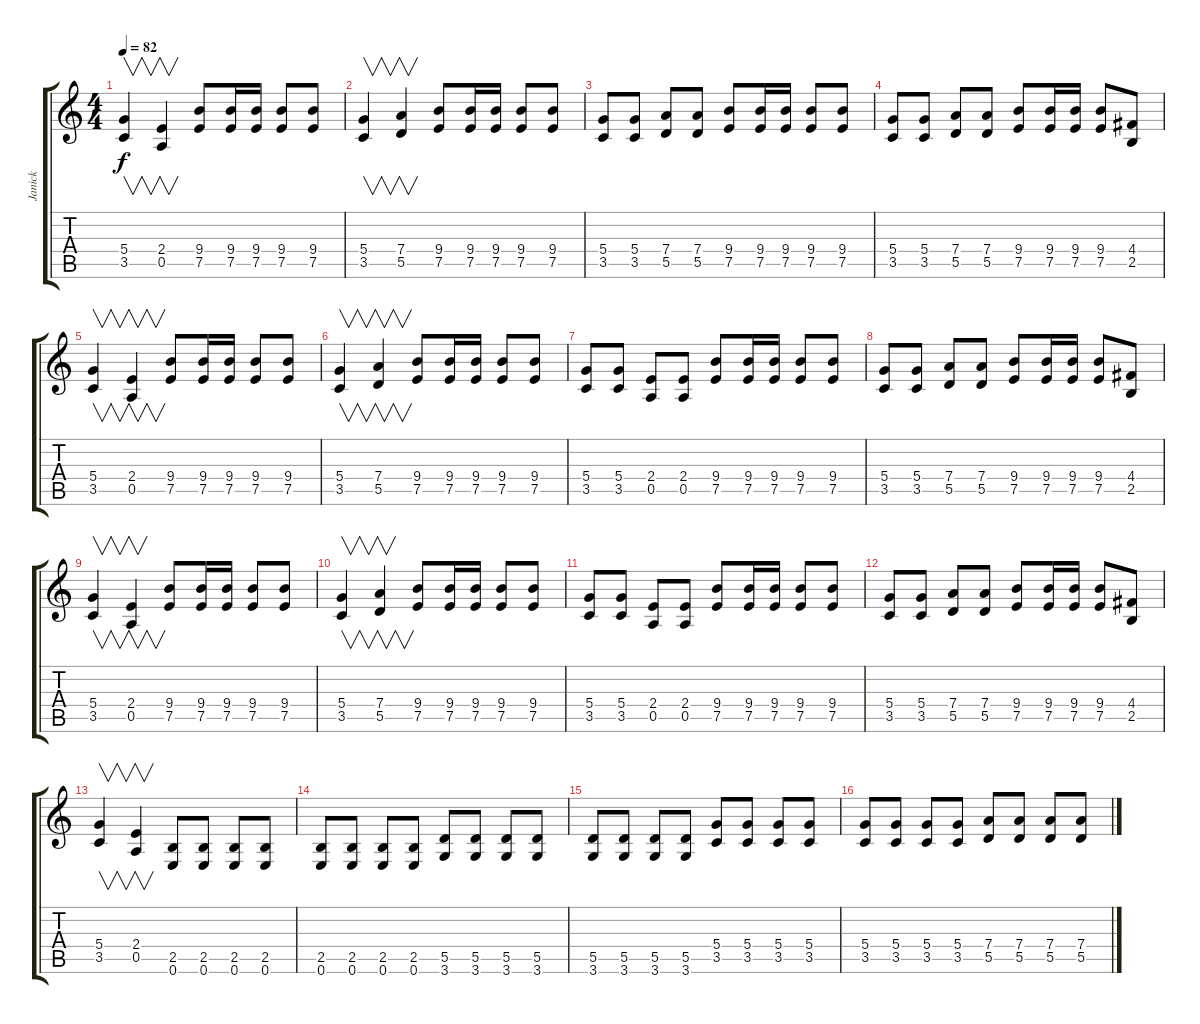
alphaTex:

\track ("Janick" "Janick") {instrument acousticguitarnylon}
\staff {score tabs}
\tuning (E4 B3 G3 D3 A2 E2) {hide}
\ts (4 4)
\tempo 82
\clef g2
\ks c
(5.4 3.5).4{v dy f} (2.4 0.5).4{v} (9.4 7.5).8 (9.4 7.5).16 (9.4 7.5).16 (9.4 7.5).8 (9.4 7.5).8 |
(5.4 3.5).4{v} (7.4 5.5).4{v} (9.4 7.5).8 (9.4 7.5).16 (9.4 7.5).16 (9.4 7.5).8 (9.4 7.5).8 |
(5.4 3.5).8 (5.4 3.5).8 (7.4 5.5).8 (7.4 5.5).8 (9.4 7.5).8 (9.4 7.5).16 (9.4 7.5).16 (9.4 7.5).8 (9.4 7.5).8 |
(5.4 3.5).8 (5.4 3.5).8 (7.4 5.5).8 (7.4 5.5).8 (9.4 7.5).8 (9.4 7.5).16 (9.4 7.5).16 (9.4 7.5).8 (4.4 2.5).8 |
(5.4 3.5).4{v} (2.4 0.5).4{v} (9.4 7.5).8 (9.4 7.5).16 (9.4 7.5).16 (9.4 7.5).8 (9.4 7.5).8 |
(5.4 3.5).4{v} (7.4 5.5).4{v} (9.4 7.5).8 (9.4 7.5).16 (9.4 7.5).16 (9.4 7.5).8 (9.4 7.5).8 |
(5.4 3.5).8 (5.4 3.5).8 (2.4 0.5).8 (2.4 0.5).8 (9.4 7.5).8 (9.4 7.5).16 (9.4 7.5).16 (9.4 7.5).8 (9.4 7.5).8 |
(5.4 3.5).8 (5.4 3.5).8 (7.4 5.5).8 (7.4 5.5).8 (9.4 7.5).8 (9.4 7.5).16 (9.4 7.5).16 (9.4 7.5).8 (4.4 2.5).8 |
(5.4 3.5).4{v} (2.4 0.5).4{v} (9.4 7.5).8 (9.4 7.5).16 (9.4 7.5).16 (9.4 7.5).8 (9.4 7.5).8 |
(5.4 3.5).4{v} (7.4 5.5).4{v} (9.4 7.5).8 (9.4 7.5).16 (9.4 7.5).16 (9.4 7.5).8 (9.4 7.5).8 |
(5.4 3.5).8 (5.4 3.5).8 (2.4 0.5).8 (2.4 0.5).8 (9.4 7.5).8 (9.4 7.5).16 (9.4 7.5).16 (9.4 7.5).8 (9.4 7.5).8 |
(5.4 3.5).8 (5.4 3.5).8 (7.4 5.5).8 (7.4 5.5).8 (9.4 7.5).8 (9.4 7.5).16 (9.4 7.5).16 (9.4 7.5).8 (4.4 2.5).8 |
(5.4 3.5).4{v} (2.4 0.5).4{v} (2.5 0.6).8 (2.5 0.6).8 (2.5 0.6).8 (2.5 0.6).8 |
(2.5 0.6).8 (2.5 0.6).8 (2.5 0.6).8 (2.5 0.6).8 (5.5 3.6).8 (5.5 3.6).8 (5.5 3.6).8 (5.5 3.6).8 |
(5.5 3.6).8 (5.5 3.6).8 (5.5 3.6).8 (5.5 3.6).8 (5.4 3.5).8 (5.4 3.5).8 (5.4 3.5).8 (5.4 3.5).8 |
(5.4 3.5).8 (5.4 3.5).8 (5.4 3.5).8 (5.4 3.5).8 (7.4 5.5).8 (7.4 5.5).8 (7.4 5.5).8 (7.4 5.5).8
